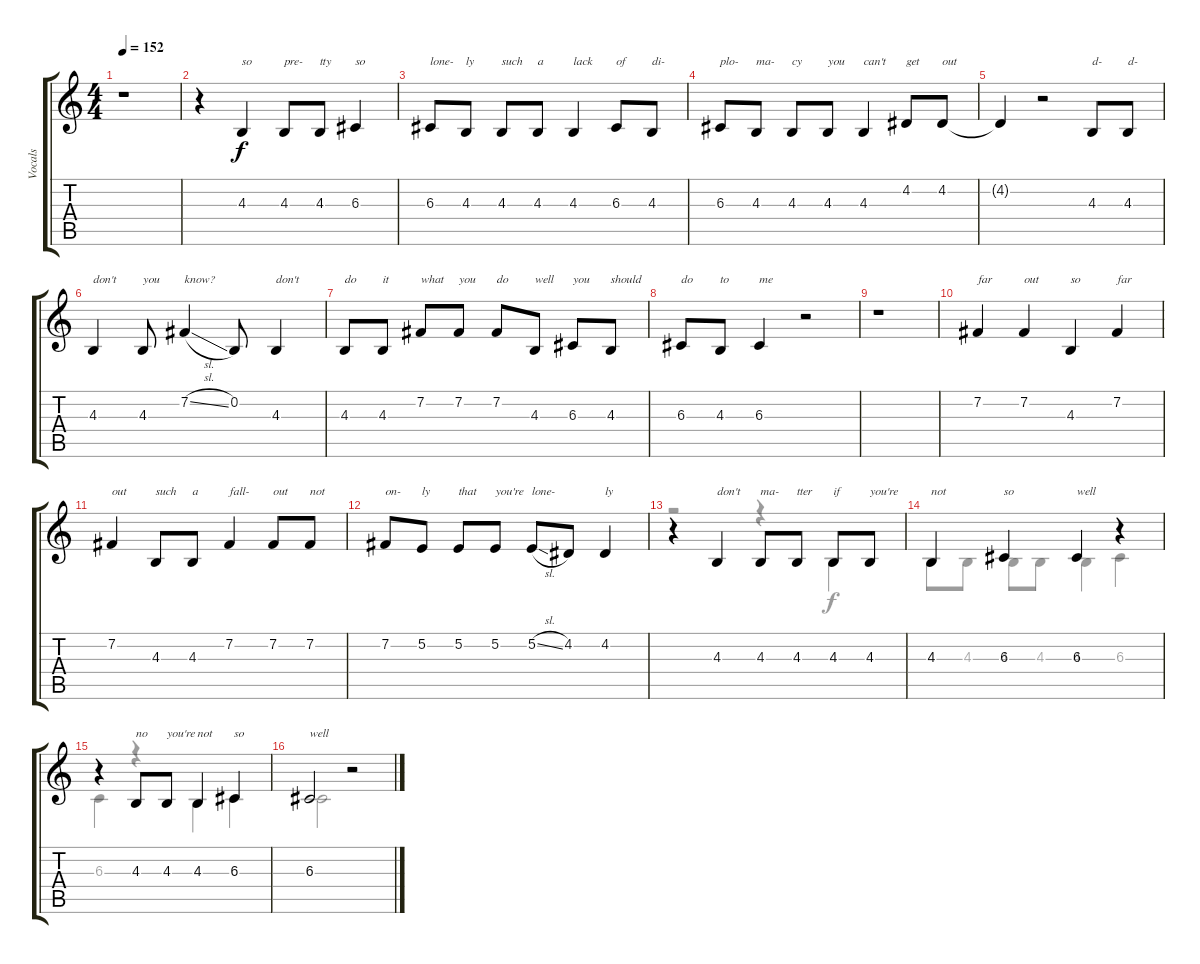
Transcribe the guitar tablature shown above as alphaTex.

\track ("Vocals" "Vocals") {instrument lead6voice}
\staff {score tabs}
\tuning (E4 B3 G3 D3 A2 E2) {hide}
\voice
\ts (4 4)
\tempo 152
\clef g2
\ks c
r.1{dy f} |
r.4 4.3.4{txt "so"} 4.3.8{txt "pre-"} 4.3.8{txt "tty"} 6.3.4{txt "so"} |
6.3.8{txt "lone-"} 4.3.8{txt "ly"} 4.3.8{txt "such"} 4.3.8{txt "a"} 4.3.4{txt "lack"} 6.3.8{txt "of"} 4.3.8{txt "di-"} |
6.3.8{txt "plo-"} 4.3.8{txt "ma-"} 4.3.8{txt "cy"} 4.3.8{txt "you"} 4.3.4{txt "can't"} 4.2.8{txt "get"} 4.2.8{txt "out"} |
4.2{t}.4 r.2 4.3.8{txt "d-"} 4.3.8{txt "d-"} |
4.3.4{txt "don't"} 4.3.8{txt "you"} 7.2{sl}.4{txt "know?"} 0.2.8 4.3.4{txt "don't"} |
4.3.8{txt "do"} 4.3.8{txt "it"} 7.2.8{txt "what"} 7.2.8{txt "you"} 7.2.8{txt "do"} 4.3.8{txt "well"} 6.3.8{txt "you"} 4.3.8{txt "should"} |
6.3.8{txt "do"} 4.3.8{txt "to"} 6.3.4{txt "me"} r.2 |
r.1 |
7.2.4{txt "far"} 7.2.4{txt "out"} 4.3.4{txt "so"} 7.2.4{txt "far"} |
7.2.4{txt "out"} 4.3.8{txt "such"} 4.3.8{txt "a"} 7.2.4{txt "fall-"} 7.2.8{txt "out"} 7.2.8{txt "not"} |
7.2.8{txt "on-"} 5.2.8{txt "ly"} 5.2.8{txt "that"} 5.2.8{txt "you're"} 5.2{sl}.8{txt "lone-"} 4.2.8 4.2.4{txt "ly"} |
r.4 4.3.4{txt "don't"} 4.3.8{txt "ma-"} 4.3.8{txt "tter"} 4.3.8{txt "if"} 4.3.8{txt "you're"} |
4.3.4{txt "not"} 6.3.4{txt "so"} 6.3.4{txt "well"} r.4 |
r.4 4.3.8{txt "no"} 4.3.8{txt "you're"} 4.3.4{txt "not"} 6.3.4{txt "so"} |
6.3.2{txt "well"} r.2
\voice
\clef g2
\ottava regular
\simile none
\ks c
|
|
|
|
|
|
|
|
|
|
|
|
r.2 r.4 4.3.4 |
4.3.8 4.3.8 4.3.8 4.3.8 4.3.4 6.3.4 |
6.3.4 r.4 4.3.4 6.3.4 |
6.3.2 r.2
